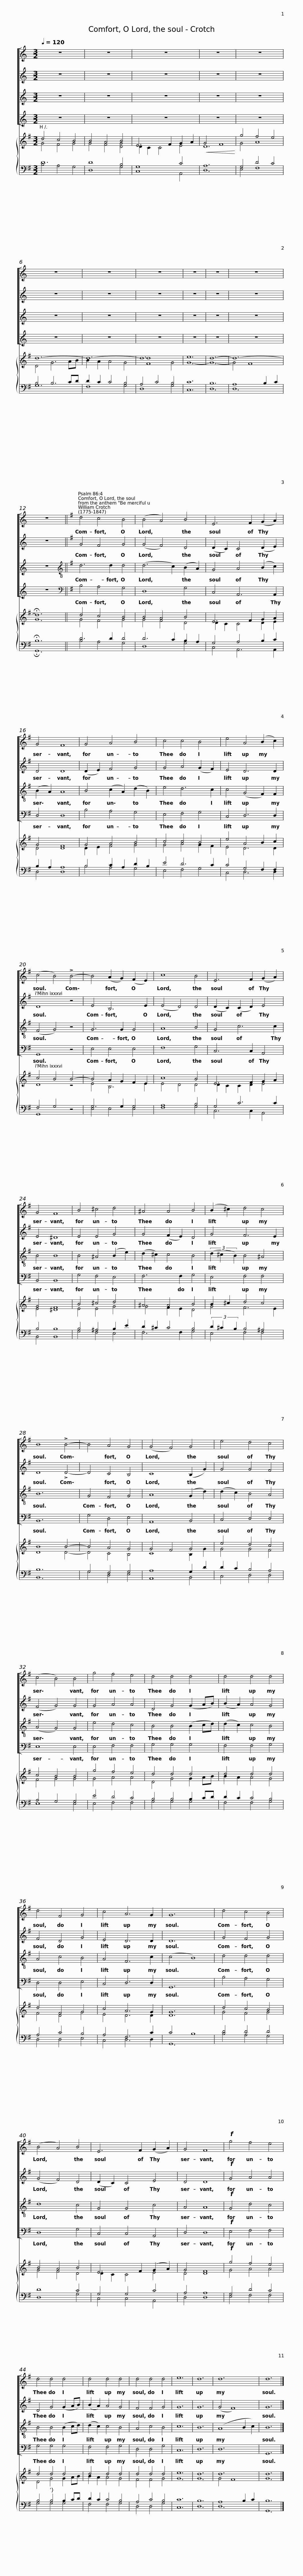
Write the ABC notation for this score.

X:1
%%score [ 1 2 3 4 ] { ( 5 6 ) ( 7 8 ) }
L:1/8
Q:1/4=120
M:3/2
I:linebreak $
K:C
V:1 treble
V:2 treble
V:3 treble
V:4 treble
V:5 treble
V:6 treble
V:7 bass
V:8 bass
V:1
 z12 | z12 | z12 | z12 | z12 | %5
 z12 | z12 | z12 | z12 |$ z12 | %10
 z12 | z12 ||$[K:G] d4 c4 B4 | (B4 A4) B4 | E6 F2 (G2 A2) | %15
 G4 F8 | G4 A4 B4 | c4 c4 B4 |$ e4 A4 (B2 c2) | (c4 B4) !>!B4- | %20
 B4 (A2 G2) (F2 E2) | c8 B4 | E6 F2 (G2 A2) | G4 F8 | B4 ^c4 d4 |$ %25
 ^A4 A4 B4 | (B2 ^c2) d4 c4 | B8 !>!B4- | B4 A4 G4 | (G4 F4) G4 | %30
 e4 d4 c4 | (c4 B4) B4 |$ g4 f4 e4 | d4 d4 d4 | d4 d4 d4 | %35
 d4 F4 G4 | c4 A6 G2 | G12 | d4 c4 B4 | (B4 A4) B4 |$ %40
 E6 F2 (G2 A2) | G4 F8 |!f! g4 f4 e4 | d4 d4 d4 | d4 d4 d4 | %45
 d4 d4 d4 | e12 | d12 | d12 | d12 |] %50
V:2
 z12 | z12 | z12 | z12 | z12 | %5
 z12 | z12 | z12 | z12 |$ z12 | %10
 z12 | z12 ||$[K:G] G4 F4 G4 | (G4 F4) D4 | (D2 C2) C4 (D2 E2) | %15
 D4 D8 | (D2 E2) F4 G4 | G4 A4 (G2 F2) |$ E4 D6 D2 | D8 z4 | %20
 E4 B,6 E2 | (E4 D4) D4 | (D2 C2) (C2 D2) E4 | E4 ^D8 | E4 E4 G4 |$ %25
 G4 (F2 E2) D4 | G4 F6 E2 | D8 !>!D4- | D4 C4 B,4 | C8 (B,2 G2) | %30
 G4 G4 F4 | (F4 G4) G4 |$ G4 A4 A4 | D4 G4 (G2 AB) | (B2 A2) A4 G4 | %35
 F4 D4 G4 | E4 D6 D2 | D12 | G4 F4 G4 | (G4 F4) D4 |$ %40
 (D2 C2) C4 E4 | D4 D8 |!f! G4 A4 A4 | D4 G4 (G2 AB) | (B2 A2) A4 G4 | %45
 F4 F4 G4 | G12 | G12 | (G4 F8) | G12 |] %50
V:3
 z12 | z12 | z12 | z12 | z12 | %5
 z12 | z12 | z12 | z12 |$ z12 | %10
 z12 | z12 ||$[K:G][K:treble-8] d6 d2 d4 | (d6 c2) (B2 A2) | G4 A4 (B2 c2) | %15
 (B2 A2) A8 | B4 (c2 A2) (d2 B2) | e4 d6 c2 |$ c4 (G4 F2) F2 | (F4 G4) z4 | %20
 G6 G2 G4 | A8 B4 | G4 c6 c2 | B4 B8 | B4 ^A4 (B2 e2) |$ %25
 (d2 ^c2) c4 B4 | (3(d2 ^c2 B2) B4 ^A4 | B12 | G4 F4 G4 | A8 (G2 d2) | %30
 (d2 c2) B4 A4 | (A4 G4) G4 |$ e4 d4 c4 | B4 B4 (B2 cd) | (d2 c2) c4 B4 | %35
 A4 c4 B4 | A4 F6 c2 | (c4 B8) | d4 d4 d4 | d8 c4 |$ %40
 G4 G4 c4 | A4 A8 |!f! G4 d4 c4 | B4 B4 (B2 cd) | (d2 c2) c4 B4 | %45
 A4 c4 B4 | c12 | B12 | (A8 B2 c2) | B12 |] %50
V:4
 z12 | z12 | z12 | z12 | z12 | %5
 z12 | z12 | z12 | z12 |$ z12 | %10
 z12 | z12 ||$[K:G][K:bass] B,4 A,4 G,4 | D,8 G,4 | C,4 A,,6 A,,2 | %15
 D,4 D,8 | B,4 A,4 G,4 | E,4 F,4 G,4 |$ C,4 D,6 D,2 | G,,8 z4 | %20
 E,4 E,4 E,4 | F,8 G,4 | C,6 C,2 A,,4 | B,,4 B,,8 | G,4 F,4 E,4 |$ %25
 F,6 F,2 G,4 | E,4 F,4 F,4 | B,,12 | G,4 D,4 E,4 | A,,8 B,,4 | %30
 C,4 D,4 D,4 | E,8 E,4 |$ E,4 F,4 F,4 | G,4 G,4 G,4 | F,4 F,4 G,4 | %35
 D,4 D,4 E,4 | C,4 D,6 D,2 | G,,12 | B,4 A,4 G,4 | D,8 G,4 |$ %40
 C,4 C,4 A,,4 | D,4 D,8 |!f! E,4 F,4 F,4 | G,4 G,4 G,4 | F,4 F,4 G,4 | %45
 D,4 D,4 G,4 | C,12 | D,12 | D,12 | G,,12 |] %50
V:5
[K:G] d4 c4 B4 | B4 A4 B4 | E6 F2 G2 A2 |!<(! G4 F8!<)! | g4 f4 e4 | %5
 d12- | d12- | d12 | e12 |$ d12- | %10
 d12- | !fermata!d12 ||$ d4 c4 B4 | B4 A4 B4 | E6 F2 G2 A2 | %15
 G4 F8 | G4 A4 B4 | c4 c4 B4 |$ e4 A4 B2 c2 | c4 B4 B4- | %20
 B4 A2 G2 F2 E2 | c8 B4 | E6 F2 G2 A2 | G4 F8 | B4 ^c4 d4 |$ %25
 ^A4 A4 B4 | B2 ^c2 d4 c4 | B8 B4- | B4 A4 G4 | G4 F4 G4 | %30
 e4 d4 c4 | c4 B4 B4 |$ g4 f4 e4 | d4 d4 d4 | d4 d4 d4 | %35
 d4 F4 G4 | c4 A6 G2 | G12 | d4 c4 B4 | B4 A4 B4 |$ %40
 E6 F2 (G2 A2) | G4 F8 |!f! g4 f4 e4 | d4 d4 d4 | d4 d4 d4 | %45
 d4 d4 d4 | e12 | d12 | d12 | d12 |] %50
V:6
[K:G] G4 F4 G4 | G4 F4 [DG]4 | D2 C2 C4 E4 | D12 | G4 A8 | %5
 D4 G6 AB | B2 A2 A4 G4 | [Fd]8 G4 | G12- |$ G12- | %10
 G4 F8 | G12 ||$ G4 F4 G4 | G4 F4 D4 | D2 C2 C4 D2 E2 | %15
 D4 D8 | D2 E2 F4 G4 | G4 A4 G2 F2 |$ E4 D6 D2 | D8 z4 | %20
 E4 B,6 E2 | E4 D4 D4 | D2 C2 C2 D2 E4 | E4 ^D8 | E4 E4 G4 |$ %25
 G4 F2 E2 D4 | G4 F6 E2 | D8 D4- | D4 C4 B,4 | C8 B,2 G2 | %30
 G4 G4 F4 | F4 G4 G4 |$ G4 A4 A4 | D4 G4 G2 AB | B2 A2 A4 G4 | %35
 F4 D4 G4 | E4 D6 D2 | D12 | G4 F4 G4 | G4 F4 D4 |$ %40
 D2 C2 C4 E4 | D4 D8 | G4 A4 A4 | D4 G4 G2 AB | B2 A2 A4 G4 | %45
 F4 F4 G4 | G12 | G12 | G4 F8 | G12 |] %50
V:7
[K:G] D12 | D8 B,4 | G,8 C4 | A,12 | G,4 D4 C4 | %5
 B,4 B,6 CD | D2 C2 C4 B,4 | A,4 C4 B,4 | C12 |$ B,12 | %10
 A,8 B,2 C2 | !fermata!B,12 ||$ D6 D2 D4 | D6 C2 B,2 A,2 | G,4 A,4 B,2 C2 | %15
 B,2 A,2 A,8 | B,4 C2 A,2 D2 B,2 | E4 D6 C2 |$ C4 G,4 F,2 F,2 | F,4 G,4 z4 | %20
 G,6 G,2 G,4 | A,8 B,4 | G,4 C6 C2 | B,4 B,8 | B,4 ^A,4 B,2 E2 |$ %25
 D2 ^C2 C4 B,4 | (3D2 ^C2 B,2 B,4 ^A,4 | B,12 | G,4 F,4 G,4 | A,8 G,2 D2 | %30
 D2 C2 B,4 A,4 | A,4 G,4 G,4 |$ E4 D4 C4 | B,4 B,4 B,2 CD | D2 C2 C4 B,4 | %35
 A,4 C4 B,4 | A,4 F,6 C2 | C4 B,8 | D4 D4 D4 | D8 C4 |$ %40
 G,4 G,4 C4 | A,4 A,8 | G,4 D4 C4 | B,4 B,4 B,2 CD | D2 C2 C4 B,4 | %45
 A,4 C4 B,4 | C12 | B,12 | A,8 B,2 C2 | B,12 |] %50
V:8
[K:G] B,4 A,4 G,4 | D,8 G,4 | C,8 A,,4 | D,12 | E,4 F,8 | %5
 G,12 | F,8 G,4 | D,8 G,4 | C,12 |$ D,12 | %10
 D,12 | !fermata!G,,12 ||$ B,4 A,4 G,4 | D,8 G,4 | C,4 A,,6 A,,2 | %15
 D,4 D,8 | B,4 A,4 G,4 | E,4 F,4 G,4 |$ C,4 D,6 D,2 | G,,8 z4 | %20
 E,4 E,4 E,4 | F,8 G,4 | C,6 C,2 A,,4 | B,,4 B,,8 | G,4 F,4 E,4 |$ %25
 F,6 F,2 G,4 | E,4 F,4 F,4 | B,,12 | G,4 D,4 E,4 | A,,8 B,,4 | %30
 C,4 D,4 D,4 | E,8 E,4 |$ E,4 F,4 F,4 | G,4 G,4 G,4 | F,4 F,4 G,4 | %35
 D,4 D,4 E,4 | C,4 D,6 D,2 | G,,12 | B,4 A,4 G,4 | D,8 G,4 |$ %40
 C,4 C,4 A,,4 | D,4 D,8 | E,4 F,4 F,4 | G,4 G,4 G,4 | F,4 F,4 G,4 | %45
 D,4 D,4 G,4 | C,12 | D,12 | D,12 | G,,12 |] %50
